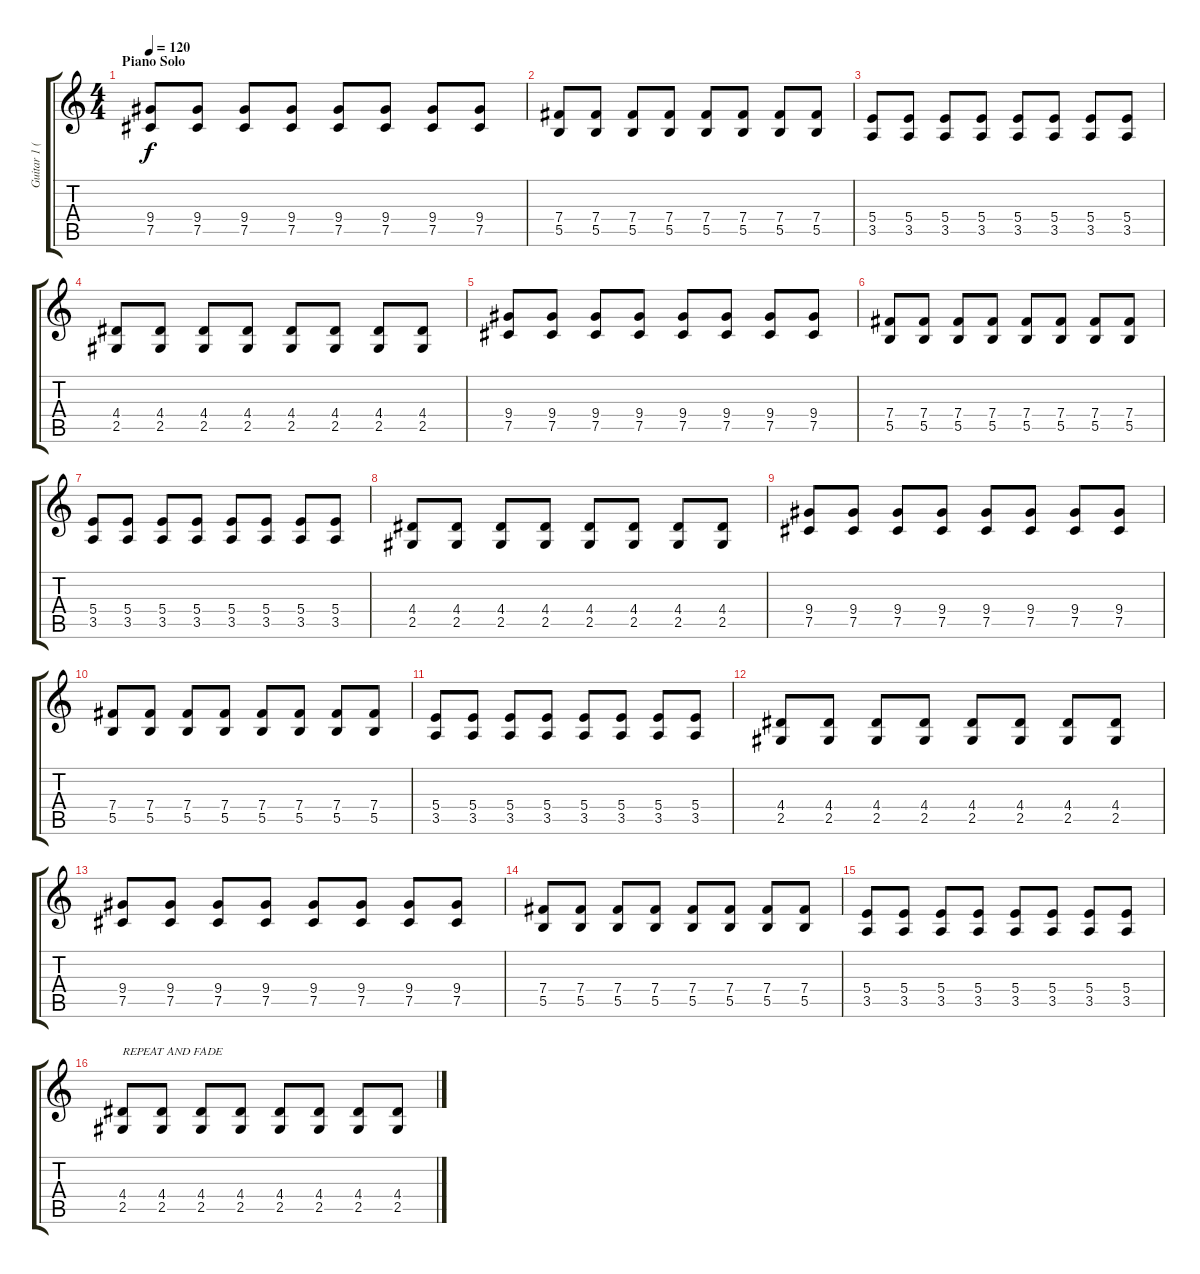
\track ("Guitar 1 (M.Rohringer)" "Guitar 1 (") {instrument distortionguitar}
\staff {score tabs}
\tuning (Db4 Ab3 E3 B2 Gb2 B1) {hide}
\ts (4 4)
\section ("" "Piano Solo")
\tempo 120
\clef g2
\ks c
(9.4 7.5).8{dy f balance 16} (9.4 7.5).8 (9.4 7.5).8 (9.4 7.5).8 (9.4 7.5).8 (9.4 7.5).8 (9.4 7.5).8 (9.4 7.5).8 |
(7.4 5.5).8 (7.4 5.5).8 (7.4 5.5).8 (7.4 5.5).8 (7.4 5.5).8 (7.4 5.5).8 (7.4 5.5).8 (7.4 5.5).8 |
(5.4 3.5).8 (5.4 3.5).8 (5.4 3.5).8 (5.4 3.5).8 (5.4 3.5).8 (5.4 3.5).8 (5.4 3.5).8 (5.4 3.5).8 |
(4.4 2.5).8 (4.4 2.5).8 (4.4 2.5).8 (4.4 2.5).8 (4.4 2.5).8 (4.4 2.5).8 (4.4 2.5).8 (4.4 2.5).8 |
(9.4 7.5).8 (9.4 7.5).8 (9.4 7.5).8 (9.4 7.5).8 (9.4 7.5).8 (9.4 7.5).8 (9.4 7.5).8 (9.4 7.5).8 |
(7.4 5.5).8 (7.4 5.5).8 (7.4 5.5).8 (7.4 5.5).8 (7.4 5.5).8 (7.4 5.5).8 (7.4 5.5).8 (7.4 5.5).8 |
(5.4 3.5).8 (5.4 3.5).8 (5.4 3.5).8 (5.4 3.5).8 (5.4 3.5).8 (5.4 3.5).8 (5.4 3.5).8 (5.4 3.5).8 |
(4.4 2.5).8 (4.4 2.5).8 (4.4 2.5).8 (4.4 2.5).8 (4.4 2.5).8 (4.4 2.5).8 (4.4 2.5).8 (4.4 2.5).8 |
(9.4 7.5).8 (9.4 7.5).8 (9.4 7.5).8 (9.4 7.5).8 (9.4 7.5).8 (9.4 7.5).8 (9.4 7.5).8 (9.4 7.5).8 |
(7.4 5.5).8 (7.4 5.5).8 (7.4 5.5).8 (7.4 5.5).8 (7.4 5.5).8 (7.4 5.5).8 (7.4 5.5).8 (7.4 5.5).8 |
(5.4 3.5).8 (5.4 3.5).8 (5.4 3.5).8 (5.4 3.5).8 (5.4 3.5).8 (5.4 3.5).8 (5.4 3.5).8 (5.4 3.5).8 |
(4.4 2.5).8 (4.4 2.5).8 (4.4 2.5).8 (4.4 2.5).8 (4.4 2.5).8 (4.4 2.5).8 (4.4 2.5).8 (4.4 2.5).8 |
(9.4 7.5).8 (9.4 7.5).8 (9.4 7.5).8 (9.4 7.5).8 (9.4 7.5).8 (9.4 7.5).8 (9.4 7.5).8 (9.4 7.5).8 |
(7.4 5.5).8 (7.4 5.5).8 (7.4 5.5).8 (7.4 5.5).8 (7.4 5.5).8 (7.4 5.5).8 (7.4 5.5).8 (7.4 5.5).8 |
(5.4 3.5).8 (5.4 3.5).8 (5.4 3.5).8 (5.4 3.5).8 (5.4 3.5).8 (5.4 3.5).8 (5.4 3.5).8 (5.4 3.5).8 |
(4.4 2.5).8{txt "REPEAT AND FADE"} (4.4 2.5).8 (4.4 2.5).8 (4.4 2.5).8 (4.4 2.5).8 (4.4 2.5).8 (4.4 2.5).8 (4.4 2.5).8
